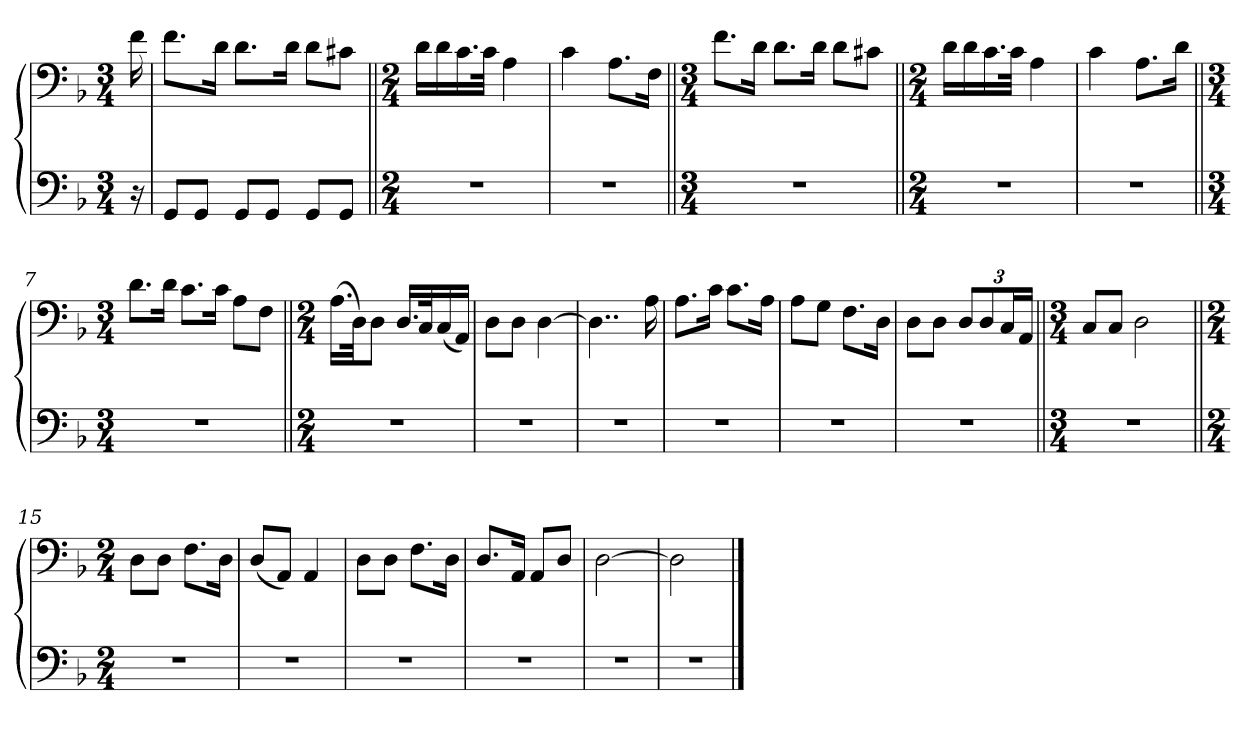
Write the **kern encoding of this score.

**kern	**kern
*part1	*part1
*staff2	*staff1
*clefF4	*clefF4
*k[b-]	*k[b-]
*M3/4	*M3/4
=	=
16r	16f\
=1	=1
8GG/L	8.f\L
8GG/J	.
.	16d\Jk
8GG/L	8.d\L
8GG/J	.
.	16d\Jk
8GG/L	8d\L
8GG/J	8c#X\J
=2||	=2||
*M2/4	*M2/4
2r	16d\LL
.	16d\
.	16.c\
.	32c\JJk
.	4A\
=3	=3
2r	4c\
.	8.A\L
.	16F\Jk
=4||	=4||
*M3/4	*M3/4
2.r	8.f\L
.	16d\Jk
.	8.d\L
.	16d\Jk
.	8d\L
.	8c#X\J
=5||	=5||
*M2/4	*M2/4
2r	16d\LL
.	16d\
.	16.c\
.	32c\JJk
.	4A\
=6	=6
2r	4c\
.	8.A\L
.	16d\Jk
=7||	=7||
*M3/4	*M3/4
2.r	8.d\L
.	16d\Jk
.	8.c\L
.	16c\Jk
.	8A\L
.	8F\J
=8||	=8||
*M2/4	*M2/4
2r	(16.A\LL
.	32D\JK)
.	8D\J
.	16.D/LL
.	32C/K
.	(16C/
.	16AA/JJ)
=9	=9
2r	8D\L
.	8D\J
.	[4D\
=10	=10
2r	4..D\]
.	16A\
=11	=11
2r	8.A\L
.	16c\Jk
.	8.c\L
.	16A\Jk
=12	=12
2r	8A\L
.	8G\J
.	8.F\L
.	16D\Jk
=13	=13
2r	8D\L
.	8D\J
.	12D/L
.	12D/
.	24C/L
.	24AA/JJ
=14||	=14||
*M3/4	*M3/4
2.r	8C/L
.	8C/J
.	2D\
=15||	=15||
*M2/4	*M2/4
2r	8D\L
.	8D\J
.	8.F\L
.	16D\Jk
=16	=16
2r	(8D/L
.	8AA/J)
.	4AA/
=17	=17
2r	8D\L
.	8D\J
.	8.F\L
.	16D\Jk
=18	=18
2r	8.D/L
.	16AA/Jk
.	8AA/L
.	8D/J
=19	=19
2r	[2D\
=20	=20
2r	2D\]
==	==
*-	*-
